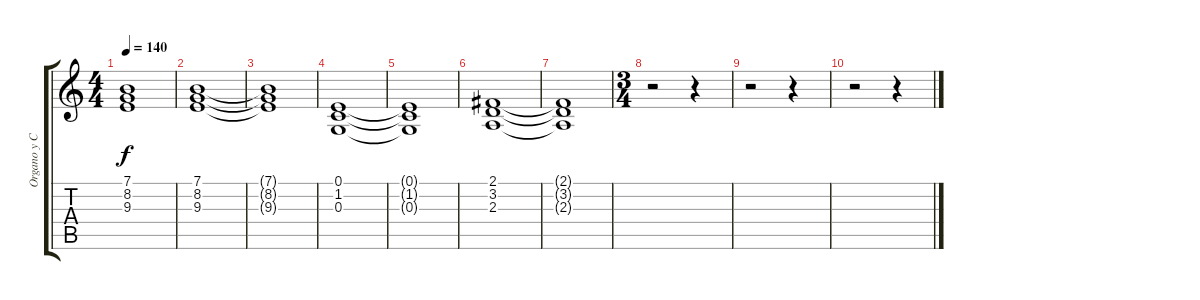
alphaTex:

\track ("Organo y Coro" "Organo y C") {instrument churchorgan}
\staff {score tabs}
\tuning (E4 B3 G3 D3 A2 E2) {hide}
\ts (4 4)
\tempo 140
\clef g2
\ks c
(7.1{t} 8.2{t} 9.3{t}).1{dy f} |
(7.1 8.2 9.3).1 |
(7.1{t} 8.2{t} 9.3{t}).1 |
(0.1 1.2 0.3).1 |
(0.1{t} 1.2{t} 0.3{t}).1 |
(2.1 3.2 2.3).1 |
(2.1{t} 3.2{t} 2.3{t}).1 |
\ts (3 4)
r.2 r.4 |
r.2 r.4 |
r.2 r.4
